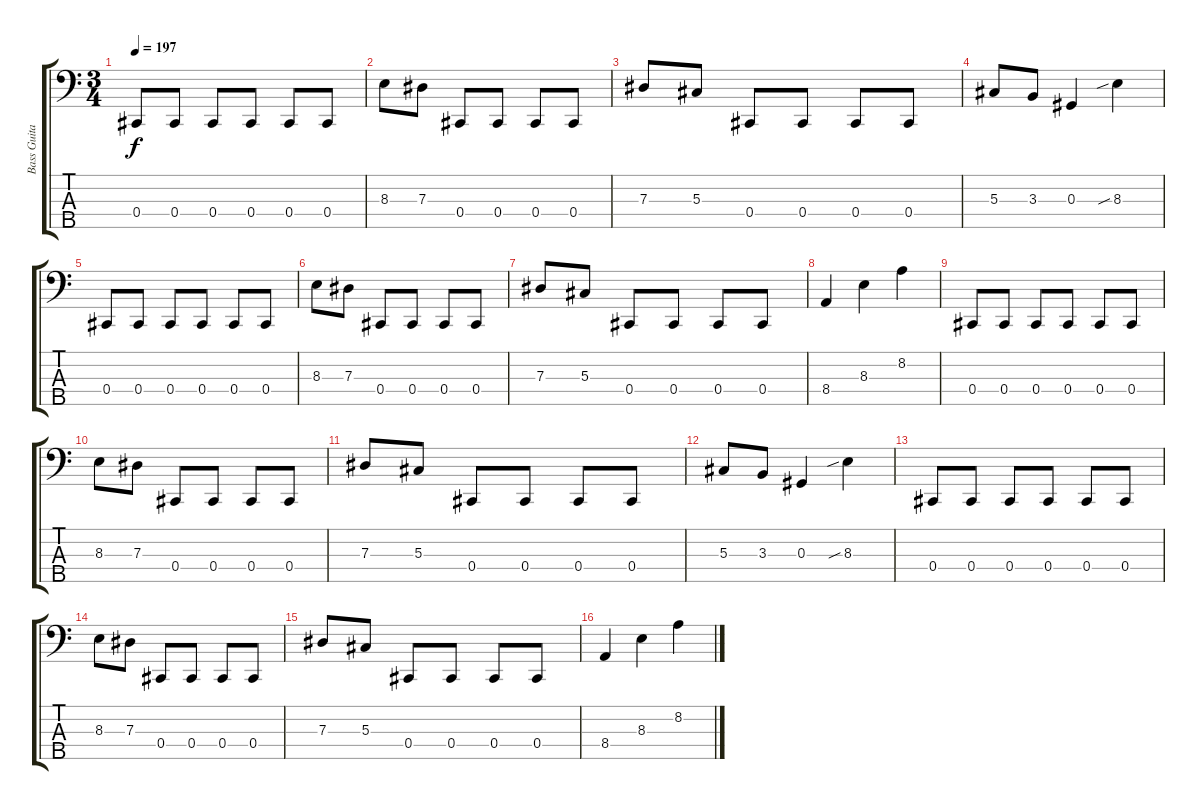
\track ("Bass Guitar" "Bass Guita") {instrument electricbassfinger}
\staff {score tabs}
\tuning (Gb2 Db2 Ab1 Db1 Ab0) {hide}
\ts (3 4)
\tempo 197
\clef f4
\ks c
0.4.8{dy f} 0.4.8 0.4.8 0.4.8 0.4.8 0.4.8 |
8.3.8 7.3.8 0.4.8 0.4.8 0.4.8 0.4.8 |
7.3.8 5.3.8 0.4.8 0.4.8 0.4.8 0.4.8 |
5.3.8 3.3.8 0.3.4 8.3{sib}.4 |
0.4.8 0.4.8 0.4.8 0.4.8 0.4.8 0.4.8 |
8.3.8 7.3.8 0.4.8 0.4.8 0.4.8 0.4.8 |
7.3.8 5.3.8 0.4.8 0.4.8 0.4.8 0.4.8 |
8.4.4 8.3.4 8.2.4 |
0.4.8 0.4.8 0.4.8 0.4.8 0.4.8 0.4.8 |
8.3.8 7.3.8 0.4.8 0.4.8 0.4.8 0.4.8 |
7.3.8 5.3.8 0.4.8 0.4.8 0.4.8 0.4.8 |
5.3.8 3.3.8 0.3.4 8.3{sib}.4 |
0.4.8 0.4.8 0.4.8 0.4.8 0.4.8 0.4.8 |
8.3.8 7.3.8 0.4.8 0.4.8 0.4.8 0.4.8 |
7.3.8 5.3.8 0.4.8 0.4.8 0.4.8 0.4.8 |
8.4.4 8.3.4 8.2.4
